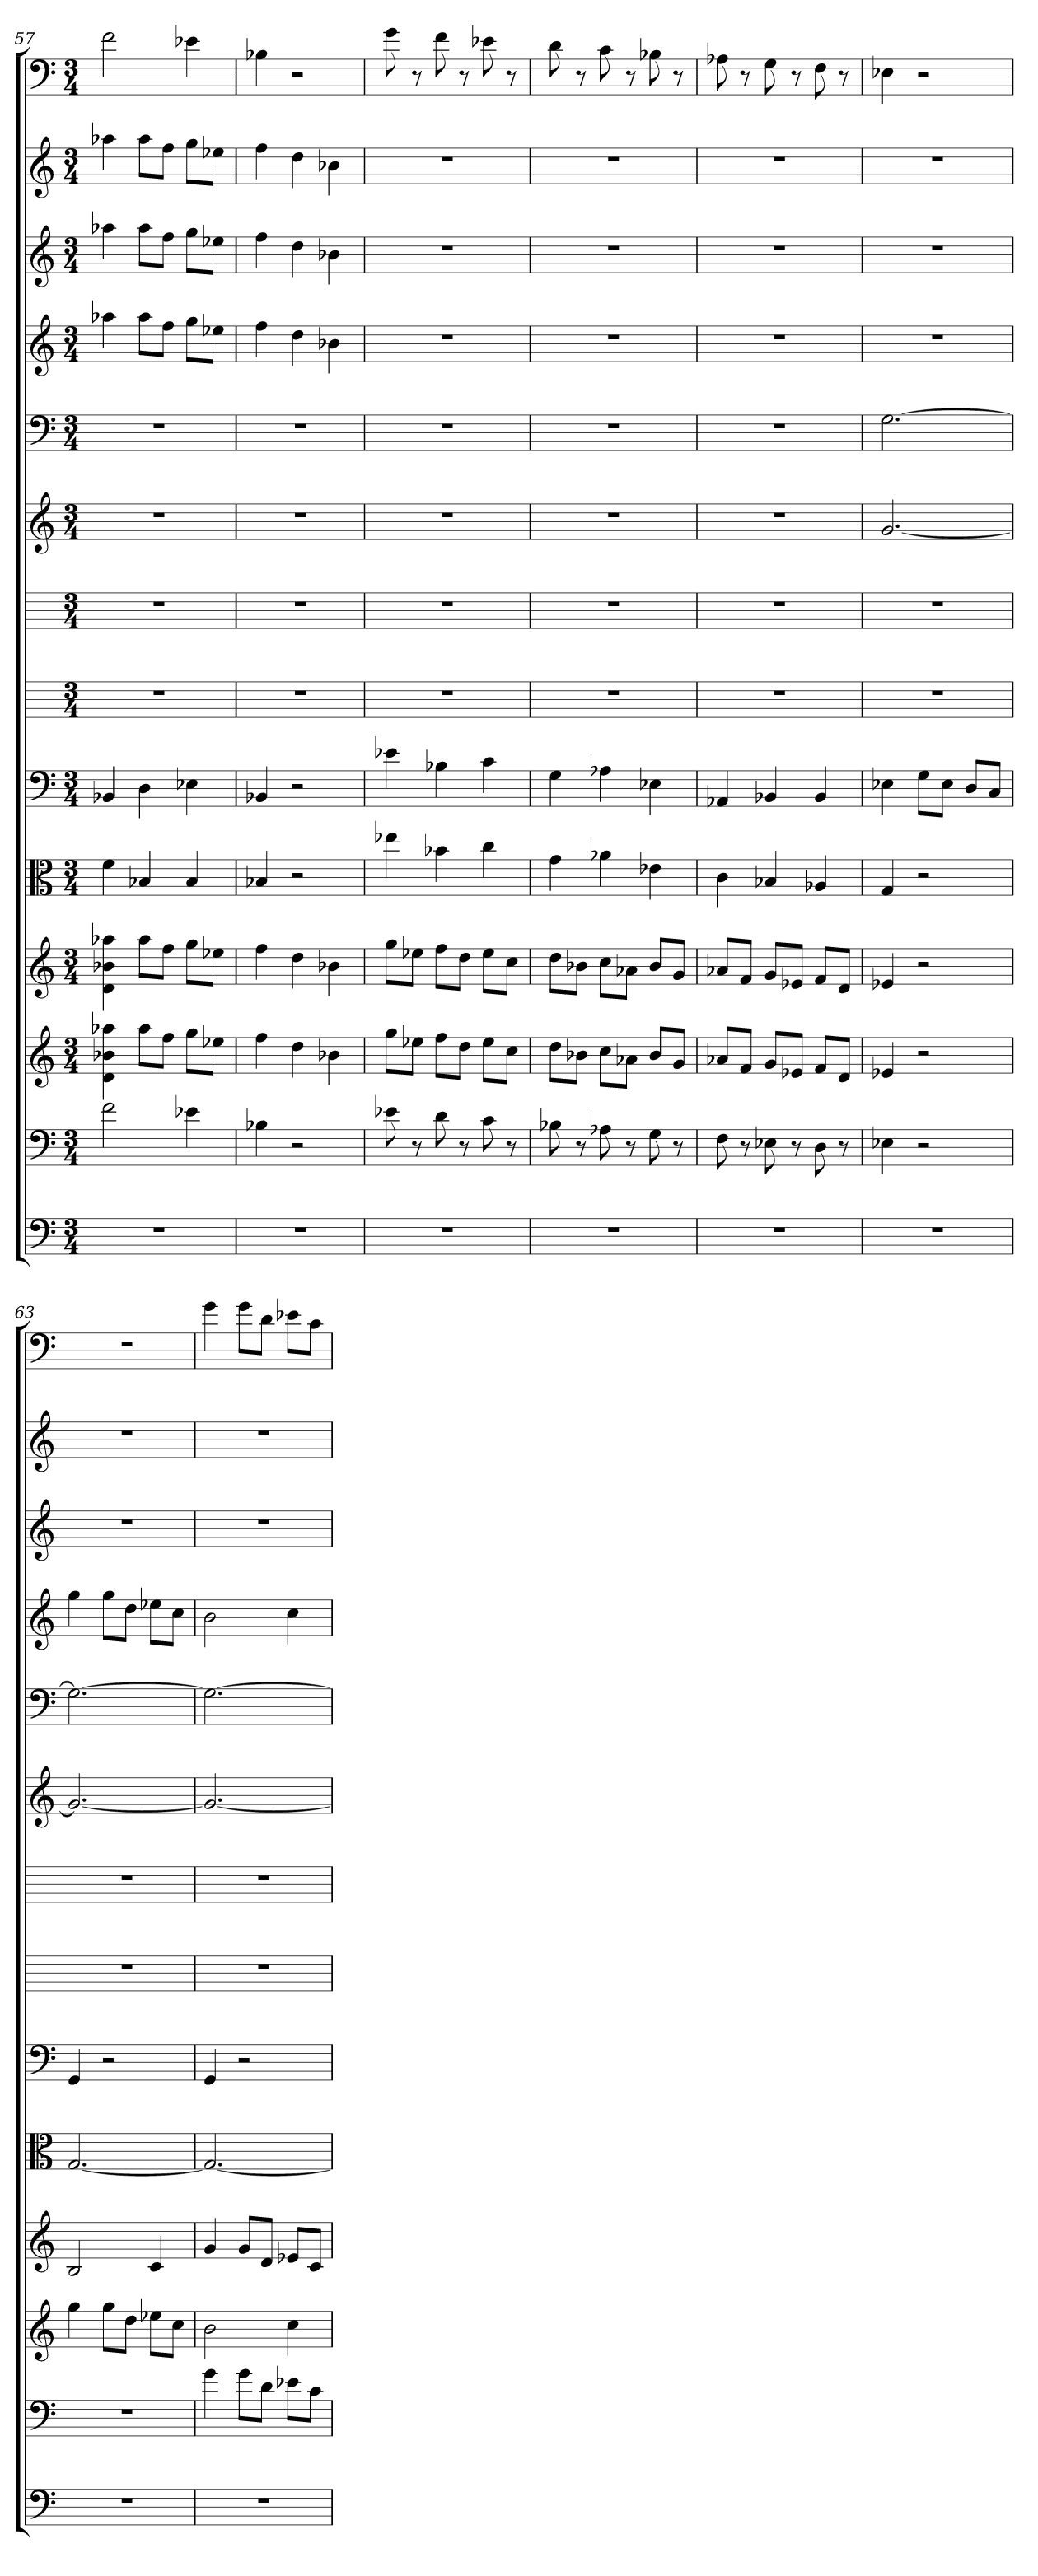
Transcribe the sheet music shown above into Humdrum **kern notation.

**kern	**kern	**kern	**kern	**kern	**kern	**kern	**kern	**kern	**kern	**kern	**kern	**kern	**kern
*part14	*part13	*part12	*part11	*part10	*part9	*part8	*part7	*part6	*part5	*part4	*part3	*part2	*part1
*staff14	*staff13	*staff12	*staff11	*staff10	*staff9	*staff8	*staff7	*staff6	*staff5	*staff4	*staff3	*staff2	*staff1
*clefF4	*clefF4	*	*	*clefC3	*clefF4	*	*	*	*	*	*	*	*clefF4
*k[]	*k[]	*k[]	*k[]	*k[]	*k[]	*k[]	*k[]	*k[]	*k[]	*k[]	*k[]	*k[]	*k[]
*C:	*C:	*C:	*C:	*C:	*C:	*C:	*C:	*C:	*C:	*C:	*C:	*C:	*C:
*M3/4	*M3/4	*M3/4	*M3/4	*M3/4	*M3/4	*M3/4	*M3/4	*M3/4	*M3/4	*M3/4	*M3/4	*M3/4	*M3/4
=57	=57	=57	=57	=57	=57	=57	=57	=57	=57	=57	=57	=57	=57
2.r	2f	4d 4b-X 4aa-X	4d 4b-X 4aa-X	4f	4BB-X	2.r	2.r	2.r	2.r	4aa-X	4aa-X	4aa-X	2f
.	.	8aa-L	8aa-L	4B-X	4D	.	.	.	.	8aa-L	8aa-L	8aa-L	.
.	.	8ffJ	8ffJ	.	.	.	.	.	.	8ffJ	8ffJ	8ffJ	.
.	4e-X	8ggL	8ggL	4B-	4E-X	.	.	.	.	8ggL	8ggL	8ggL	4e-X
.	.	8ee-XJ	8ee-XJ	.	.	.	.	.	.	8ee-XJ	8ee-XJ	8ee-XJ	.
=58	=58	=58	=58	=58	=58	=58	=58	=58	=58	=58	=58	=58	=58
2.r	4B-X	4ff	4ff	4B-X	4BB-X	2.r	2.r	2.r	2.r	4ff	4ff	4ff	4B-X
.	2r	4dd	4dd	2r	2r	.	.	.	.	4dd	4dd	4dd	2r
.	.	4b-X	4b-X	.	.	.	.	.	.	4b-X	4b-X	4b-X	.
=59	=59	=59	=59	=59	=59	=59	=59	=59	=59	=59	=59	=59	=59
2.r	8e-X	8ggL	8ggL	4ee-X	4e-X	2.r	2.r	2.r	2.r	2.r	2.r	2.r	8g
.	8r	8ee-XJ	8ee-XJ	.	.	.	.	.	.	.	.	.	8r
.	8d	8ffL	8ffL	4b-X	4B-X	.	.	.	.	.	.	.	8f
.	8r	8ddJ	8ddJ	.	.	.	.	.	.	.	.	.	8r
.	8c	8ee-L	8ee-L	4cc	4c	.	.	.	.	.	.	.	8e-X
.	8r	8ccJ	8ccJ	.	.	.	.	.	.	.	.	.	8r
=60	=60	=60	=60	=60	=60	=60	=60	=60	=60	=60	=60	=60	=60
2.r	8B-X	8ddL	8ddL	4g	4G	2.r	2.r	2.r	2.r	2.r	2.r	2.r	8d
.	8r	8b-XJ	8b-XJ	.	.	.	.	.	.	.	.	.	8r
.	8A-X	8ccL	8ccL	4a-X	4A-X	.	.	.	.	.	.	.	8c
.	8r	8a-XJ	8a-XJ	.	.	.	.	.	.	.	.	.	8r
.	8G	8b-L	8b-L	4e-X	4E-X	.	.	.	.	.	.	.	8B-X
.	8r	8gJ	8gJ	.	.	.	.	.	.	.	.	.	8r
=61	=61	=61	=61	=61	=61	=61	=61	=61	=61	=61	=61	=61	=61
2.r	8F	8a-XL	8a-XL	4c	4AA-X	2.r	2.r	2.r	2.r	2.r	2.r	2.r	8A-X
.	8r	8fJ	8fJ	.	.	.	.	.	.	.	.	.	8r
.	8E-X	8gL	8gL	4B-X	4BB-X	.	.	.	.	.	.	.	8G
.	8r	8e-XJ	8e-XJ	.	.	.	.	.	.	.	.	.	8r
.	8D	8fL	8fL	4A-X	4BB-	.	.	.	.	.	.	.	8F
.	8r	8dJ	8dJ	.	.	.	.	.	.	.	.	.	8r
=62	=62	=62	=62	=62	=62	=62	=62	=62	=62	=62	=62	=62	=62
2.r	4E-X	4e-X	4e-X	4G	4E-X	2.r	2.r	[2.g	[2.G	2.r	2.r	2.r	4E-X
.	2r	2r	2r	2r	8G\L	.	.	.	.	.	.	.	2r
.	.	.	.	.	8E-\J	.	.	.	.	.	.	.	.
.	.	.	.	.	8D/L	.	.	.	.	.	.	.	.
.	.	.	.	.	8C/J	.	.	.	.	.	.	.	.
=63	=63	=63	=63	=63	=63	=63	=63	=63	=63	=63	=63	=63	=63
2.r	2.r	4gg	2B	[2.G	4GG	2.r	2.r	2.g_	2.G_	4gg	2.r	2.r	2.r
.	.	8ggL	.	.	2r	.	.	.	.	8ggL	.	.	.
.	.	8ddJ	.	.	.	.	.	.	.	8ddJ	.	.	.
.	.	8ee-XL	4c	.	.	.	.	.	.	8ee-XL	.	.	.
.	.	8ccJ	.	.	.	.	.	.	.	8ccJ	.	.	.
=64	=64	=64	=64	=64	=64	=64	=64	=64	=64	=64	=64	=64	=64
2.r	4g	2b	4g	2.G_	4GG	2.r	2.r	2.g_	2.G_	2b	2.r	2.r	4g
.	8g\L	.	8gL	.	2r	.	.	.	.	.	.	.	8g\L
.	8d\J	.	8dJ	.	.	.	.	.	.	.	.	.	8d\J
.	8e-X\L	4cc	8e-XL	.	.	.	.	.	.	4cc	.	.	8e-X\L
.	8c\J	.	8cJ	.	.	.	.	.	.	.	.	.	8c\J
=	=	=	=	=	=	=	=	=	=	=	=	=	=
*-	*-	*-	*-	*-	*-	*-	*-	*-	*-	*-	*-	*-	*-
